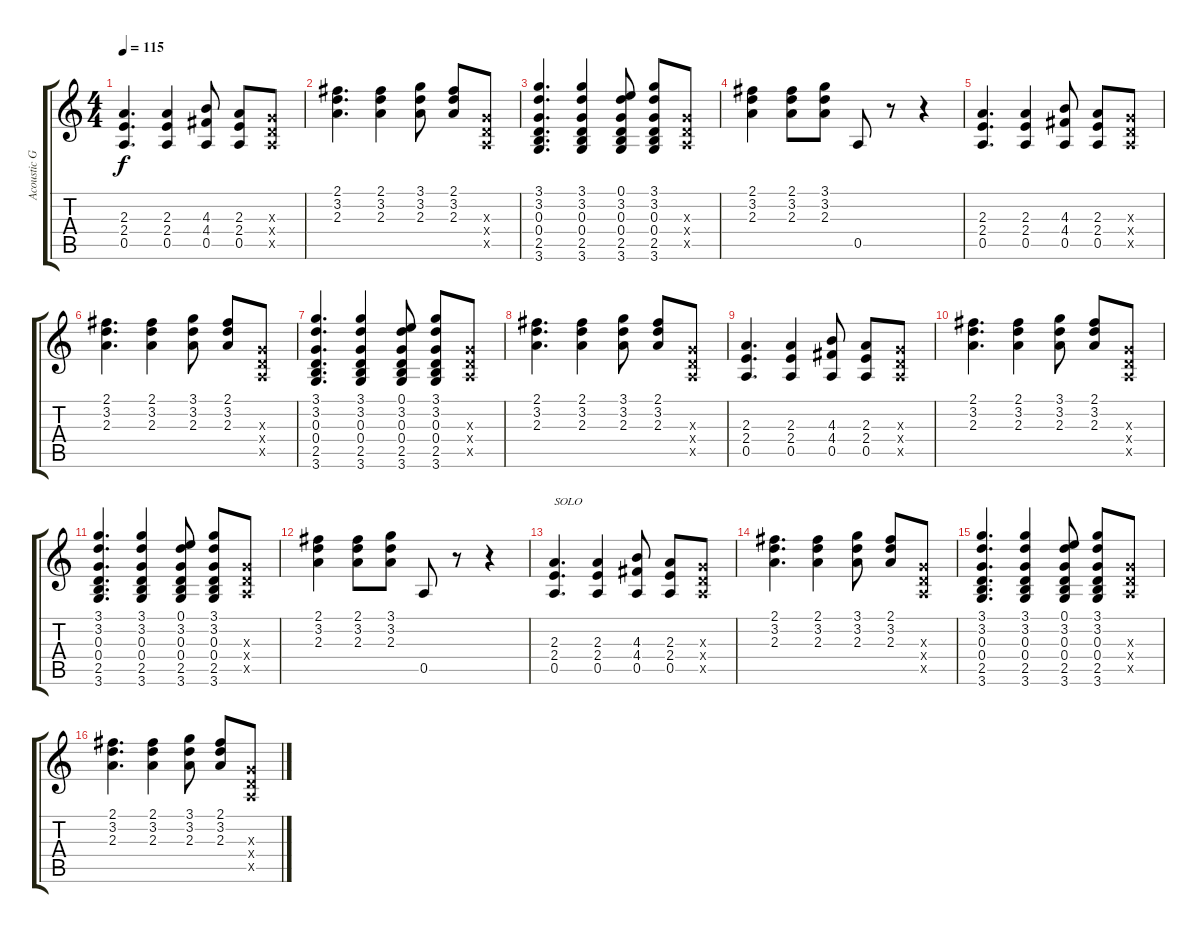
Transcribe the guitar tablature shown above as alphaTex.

\track ("Acoustic Guitar" "Acoustic G") {instrument acousticguitarsteel}
\staff {score tabs}
\tuning (E4 B3 G3 D3 A2 E2) {hide}
\ts (4 4)
\tempo 115
\clef g2
\ks c
(2.3 2.4 0.5).4{d dy f} (2.3 2.4 0.5).4 (4.3 4.4 0.5).8 (2.3 2.4 0.5).8 (0.3{x} 0.4{x} 0.5{x}).8 |
(2.1 3.2 2.3).4{d} (2.1 3.2 2.3).4 (3.1 3.2 2.3).8 (2.1 3.2 2.3).8 (0.3{x} 0.4{x} 0.5{x}).8 |
(3.1 3.2 0.3 0.4 2.5 3.6).4{d} (3.1 3.2 0.3 0.4 2.5 3.6).4 (0.1 3.2 0.3 0.4 2.5 3.6).8 (3.1 3.2 0.3 0.4 2.5 3.6).8 (0.3{x} 0.4{x} 0.5{x}).8 |
(2.1 3.2 2.3).4 (2.1 3.2 2.3).8 (3.1 3.2 2.3).8 0.5.8 r.8 r.4 |
(2.3 2.4 0.5).4{d} (2.3 2.4 0.5).4 (4.3 4.4 0.5).8 (2.3 2.4 0.5).8 (0.3{x} 0.4{x} 0.5{x}).8 |
(2.1 3.2 2.3).4{d} (2.1 3.2 2.3).4 (3.1 3.2 2.3).8 (2.1 3.2 2.3).8 (0.3{x} 0.4{x} 0.5{x}).8 |
(3.1 3.2 0.3 0.4 2.5 3.6).4{d} (3.1 3.2 0.3 0.4 2.5 3.6).4 (0.1 3.2 0.3 0.4 2.5 3.6).8 (3.1 3.2 0.3 0.4 2.5 3.6).8 (0.3{x} 0.4{x} 0.5{x}).8 |
(2.1 3.2 2.3).4{d} (2.1 3.2 2.3).4 (3.1 3.2 2.3).8 (2.1 3.2 2.3).8 (0.3{x} 0.4{x} 0.5{x}).8 |
(2.3 2.4 0.5).4{d} (2.3 2.4 0.5).4 (4.3 4.4 0.5).8 (2.3 2.4 0.5).8 (0.3{x} 0.4{x} 0.5{x}).8 |
(2.1 3.2 2.3).4{d} (2.1 3.2 2.3).4 (3.1 3.2 2.3).8 (2.1 3.2 2.3).8 (0.3{x} 0.4{x} 0.5{x}).8 |
(3.1 3.2 0.3 0.4 2.5 3.6).4{d} (3.1 3.2 0.3 0.4 2.5 3.6).4 (0.1 3.2 0.3 0.4 2.5 3.6).8 (3.1 3.2 0.3 0.4 2.5 3.6).8 (0.3{x} 0.4{x} 0.5{x}).8 |
(2.1 3.2 2.3).4 (2.1 3.2 2.3).8 (3.1 3.2 2.3).8 0.5.8 r.8 r.4 |
(2.3 2.4 0.5).4{d txt "SOLO"} (2.3 2.4 0.5).4 (4.3 4.4 0.5).8 (2.3 2.4 0.5).8 (0.3{x} 0.4{x} 0.5{x}).8 |
(2.1 3.2 2.3).4{d} (2.1 3.2 2.3).4 (3.1 3.2 2.3).8 (2.1 3.2 2.3).8 (0.3{x} 0.4{x} 0.5{x}).8 |
(3.1 3.2 0.3 0.4 2.5 3.6).4{d} (3.1 3.2 0.3 0.4 2.5 3.6).4 (0.1 3.2 0.3 0.4 2.5 3.6).8 (3.1 3.2 0.3 0.4 2.5 3.6).8 (0.3{x} 0.4{x} 0.5{x}).8 |
(2.1 3.2 2.3).4{d} (2.1 3.2 2.3).4 (3.1 3.2 2.3).8 (2.1 3.2 2.3).8 (0.3{x} 0.4{x} 0.5{x}).8
